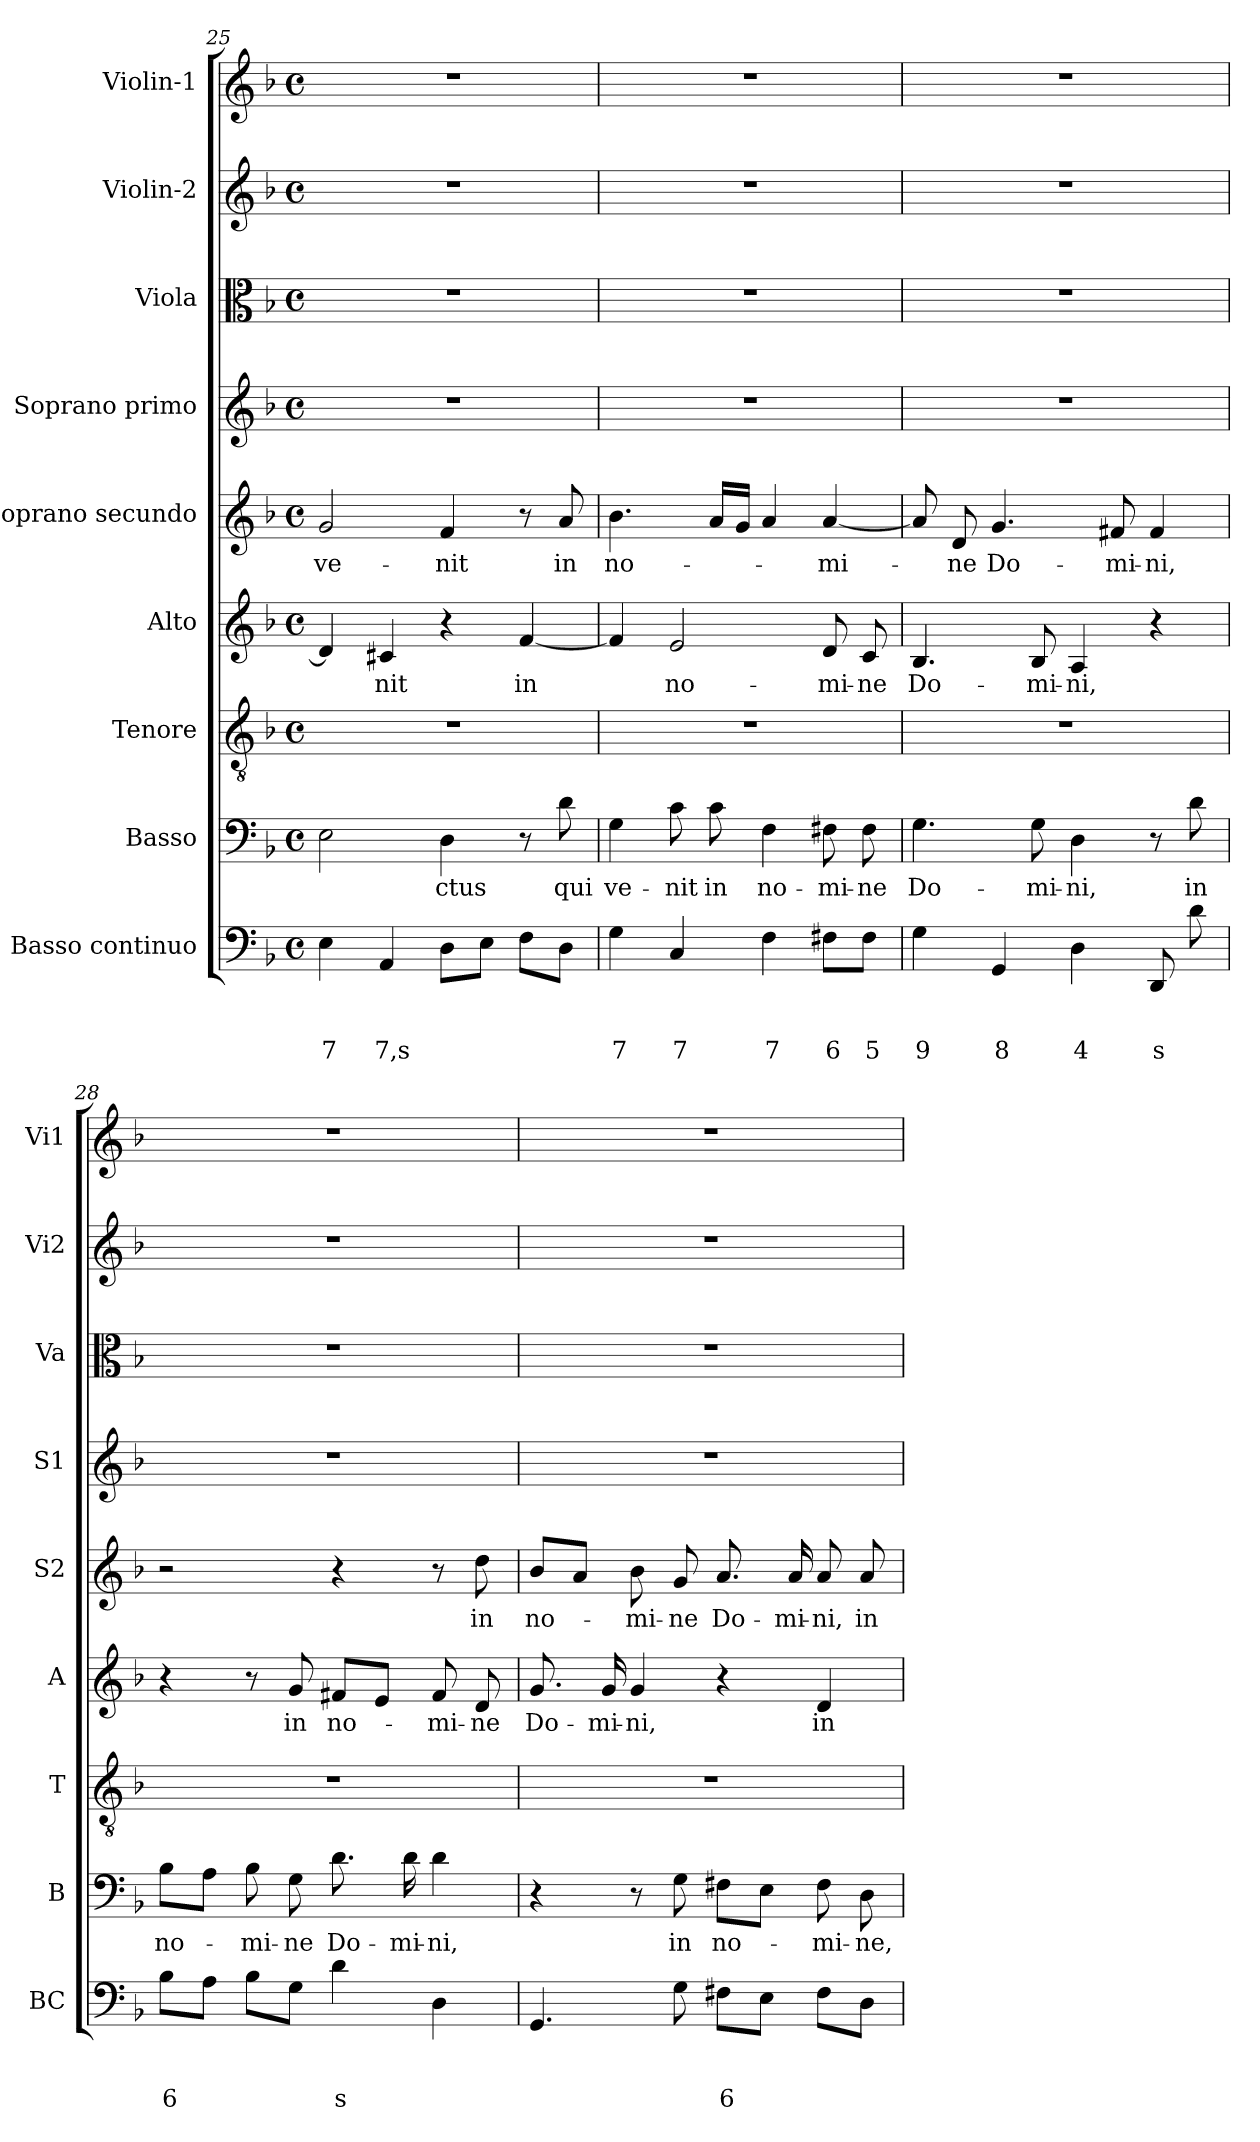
**kern	**text	**text	**text	**kern	**text	**kern	**kern	**text	**kern	**text	**kern	**kern	**kern	**kern
*part9	*part9	*part9	*part9	*part8	*part8	*part7	*part6	*part6	*part5	*part5	*part4	*part3	*part2	*part1
*staff9	*staff9	*staff9	*staff9	*staff8	*staff8	*staff7	*staff6	*staff6	*staff5	*staff5	*staff4	*staff3	*staff2	*staff1
*I"Basso continuo	*	*	*	*I"Basso	*	*I"Tenore	*I"Alto	*	*I"Soprano secundo	*	*I"Soprano primo	*I"Viola	*I"Violin-2	*I"Violin-1
*I'BC	*	*	*	*I'B	*	*I'T	*I'A	*	*I'S2	*	*I'S1	*I'Va	*I'Vi2	*I'Vi1
*clefF4	*	*	*	*clefF4	*	*clefGv2	*clefG2	*	*clefG2	*	*clefG2	*clefC3	*clefG2	*clefG2
*k[b-]	*	*	*	*k[b-]	*	*k[b-]	*k[b-]	*	*k[b-]	*	*k[b-]	*k[b-]	*k[b-]	*k[b-]
*F:	*	*	*	*F:	*	*F:	*F:	*	*F:	*	*F:	*F:	*F:	*F:
*M4/4	*	*	*	*M4/4	*	*M4/4	*M4/4	*	*M4/4	*	*M4/4	*M4/4	*M4/4	*M4/4
*met(c)	*	*	*	*met(c)	*	*met(c)	*met(c)	*	*met(c)	*	*met(c)	*met(c)	*met(c)	*met(c)
=25	=25	=25	=25	=25	=25	=25	=25	=25	=25	=25	=25	=25	=25	=25
!	!	!	!LO:LY:b	!	!	!	!	!	!	!LO:LY:b	!	!	!	!
4E\	.	.	7	2E\	.	1r	4d/]	.	2g/	ve-	1r	1r	1r	1r
!	!	!	!LO:LY:b	!	!	!	!	!LO:LY:b	!	!	!	!	!	!
4AA/	.	.	7,s	.	.	.	4c#X/	-nit	.	.	.	.	.	.
!	!	!	!	!	!LO:LY:b	!	!	!	!	!LO:LY:b	!	!	!	!
8D\L	.	.	.	4D\	-ctus	.	4r	.	4f/	-nit	.	.	.	.
8E\J	.	.	.	.	.	.	.	.	.	.	.	.	.	.
!	!	!	!	!	!	!	!	!LO:LY:b	!	!	!	!	!	!
8F\L	.	.	.	8r	.	.	[4f/	in	8r	.	.	.	.	.
!	!	!	!	!	!LO:LY:b	!	!	!	!	!LO:LY:b	!	!	!	!
8D\J	.	.	.	8d\	qui	.	.	.	8a/	in	.	.	.	.
=26	=26	=26	=26	=26	=26	=26	=26	=26	=26	=26	=26	=26	=26	=26
!	!	!	!LO:LY:b	!	!LO:LY:b	!	!	!	!	!LO:LY:b	!	!	!	!
4G\	.	.	7	4G\	ve-	1r	4f/]	.	4.b-\	no-	1r	1r	1r	1r
!	!	!	!LO:LY:b	!	!LO:LY:b	!	!	!LO:LY:b	!	!	!	!	!	!
4C/	.	.	7	8c\	-nit	.	2e/	no-	.	.	.	.	.	.
!	!	!	!	!	!LO:LY:b	!	!	!	!	!	!	!	!	!
.	.	.	.	8c\	in	.	.	.	16a/LL	.	.	.	.	.
.	.	.	.	.	.	.	.	.	16g/JJ	.	.	.	.	.
!	!	!	!LO:LY:b	!	!LO:LY:b	!	!	!	!	!	!	!	!	!
4F\	.	.	7	4F\	no-	.	.	.	4a/	.	.	.	.	.
!	!	!	!LO:LY:b	!	!LO:LY:b	!	!	!LO:LY:b	!	!LO:LY:b	!	!	!	!
8F#X\L	.	.	6	8F#X\	-mi-	.	8d/	-mi-	[4a/	-mi-	.	.	.	.
!	!	!	!LO:LY:b	!	!LO:LY:b	!	!	!LO:LY:b	!	!	!	!	!	!
8F#\J	.	.	5	8F#\	-ne	.	8c/	-ne	.	.	.	.	.	.
=27	=27	=27	=27	=27	=27	=27	=27	=27	=27	=27	=27	=27	=27	=27
!	!	!	!LO:LY:b	!	!LO:LY:b	!	!	!LO:LY:b	!	!	!	!	!	!
4G\	.	.	9	4.G\	Do-	1r	4.B-/	Do-	8a/]	.	1r	1r	1r	1r
!	!	!	!	!	!	!	!	!	!	!LO:LY:b	!	!	!	!
.	.	.	.	.	.	.	.	.	8d/	-ne	.	.	.	.
!	!	!	!LO:LY:b	!	!	!	!	!	!	!LO:LY:b	!	!	!	!
4GG/	.	.	8	.	.	.	.	.	4.g/	Do-	.	.	.	.
!	!	!	!	!	!LO:LY:b	!	!	!LO:LY:b	!	!	!	!	!	!
.	.	.	.	8G\	-mi-	.	8B-/	-mi-	.	.	.	.	.	.
!	!	!	!LO:LY:b	!	!LO:LY:b	!	!	!LO:LY:b	!	!	!	!	!	!
4D\	.	.	4	4D\	-ni,	.	4A/	-ni,	.	.	.	.	.	.
!	!	!	!	!	!	!	!	!	!	!LO:LY:b	!	!	!	!
.	.	.	.	.	.	.	.	.	8f#X/	-mi-	.	.	.	.
!	!	!	!LO:LY:b	!	!	!	!	!	!	!LO:LY:b	!	!	!	!
8DD/	.	.	s	8r	.	.	4r	.	4f#/	-ni,	.	.	.	.
!	!	!	!	!	!LO:LY:b	!	!	!	!	!	!	!	!	!
8d\	.	.	.	8d\	in	.	.	.	.	.	.	.	.	.
=28	=28	=28	=28	=28	=28	=28	=28	=28	=28	=28	=28	=28	=28	=28
!	!	!	!LO:LY:b	!	!LO:LY:b	!	!	!	!	!	!	!	!	!
8B-\L	.	.	6	8B-\L	no-	1r	4r	.	2r	.	1r	1r	1r	1r
8A\J	.	.	.	8A\J	.	.	.	.	.	.	.	.	.	.
!	!	!	!	!	!LO:LY:b	!	!	!	!	!	!	!	!	!
8B-\L	.	.	.	8B-\	-mi-	.	8r	.	.	.	.	.	.	.
!	!	!	!	!	!LO:LY:b	!	!	!LO:LY:b	!	!	!	!	!	!
8G\J	.	.	.	8G\	-ne	.	8g/	in	.	.	.	.	.	.
!	!	!	!LO:LY:b	!	!LO:LY:b	!	!	!LO:LY:b	!	!	!	!	!	!
4d\	.	.	s	8.d\	Do-	.	8f#X/L	no-	4r	.	.	.	.	.
.	.	.	.	.	.	.	8e/J	.	.	.	.	.	.	.
!	!	!	!	!	!LO:LY:b	!	!	!	!	!	!	!	!	!
.	.	.	.	16d\	-mi-	.	.	.	.	.	.	.	.	.
!	!	!	!	!	!LO:LY:b	!	!	!LO:LY:b	!	!	!	!	!	!
4D\	.	.	.	4d\	-ni,	.	8f#/	-mi-	8r	.	.	.	.	.
!	!	!	!	!	!	!	!	!LO:LY:b	!	!LO:LY:b	!	!	!	!
.	.	.	.	.	.	.	8d/	-ne	8dd\	in	.	.	.	.
!!LO:LB:g=z
=29	=29	=29	=29	=29	=29	=29	=29	=29	=29	=29	=29	=29	=29	=29
!	!	!	!	!	!	!	!	!LO:LY:b	!	!LO:LY:b	!	!	!	!
4.GG/	.	.	.	4r	.	1r	8.g/	Do-	8b-/L	no-	1r	1r	1r	1r
.	.	.	.	.	.	.	.	.	8a/J	.	.	.	.	.
!	!	!	!	!	!	!	!	!LO:LY:b	!	!	!	!	!	!
.	.	.	.	.	.	.	16g/	-mi-	.	.	.	.	.	.
!	!	!	!	!	!	!	!	!LO:LY:b	!	!LO:LY:b	!	!	!	!
.	.	.	.	8r	.	.	4g/	-ni,	8b-\	-mi-	.	.	.	.
!	!	!	!	!	!LO:LY:b	!	!	!	!	!LO:LY:b	!	!	!	!
8G\	.	.	.	8G\	in	.	.	.	8g/	-ne	.	.	.	.
!	!	!	!LO:LY:b	!	!LO:LY:b	!	!	!	!	!LO:LY:b	!	!	!	!
8F#X\L	.	.	6	8F#X\L	no-	.	4r	.	8.a/	Do-	.	.	.	.
8E\J	.	.	.	8E\J	.	.	.	.	.	.	.	.	.	.
!	!	!	!	!	!	!	!	!	!	!LO:LY:b	!	!	!	!
.	.	.	.	.	.	.	.	.	16a/	-mi-	.	.	.	.
!	!	!	!	!	!LO:LY:b	!	!	!LO:LY:b	!	!LO:LY:b	!	!	!	!
8F#\L	.	.	.	8F#\	-mi-	.	4d/	in	8a/	-ni,	.	.	.	.
!	!	!	!	!	!LO:LY:b	!	!	!	!	!LO:LY:b	!	!	!	!
8D\J	.	.	.	8D\	-ne,	.	.	.	8a/	in	.	.	.	.
=	=	=	=	=	=	=	=	=	=	=	=	=	=	=
*-	*-	*-	*-	*-	*-	*-	*-	*-	*-	*-	*-	*-	*-	*-
